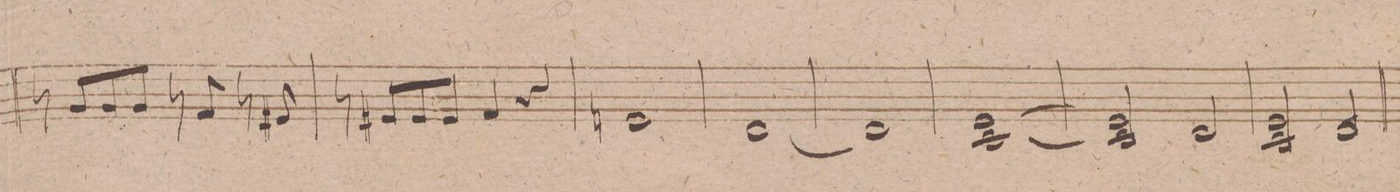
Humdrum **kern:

**kern	**dynam
*I"Violino 1mo	*
*clefG2	*
*k[f#c#g#d#]	*
*met(c)	*
*M4/4	*
8r	.
8g#/L	.
8g#/	.
8g#/J	.
8r	.
8f#/	.
8r	.
8e#X/	.
=77	=77
8r	.
8e#X/L	.
8e#/	.
8e#/J	.
4f#/	.
4r	.
=78	=78
1en/	.
=79	=79
[1d#/	.
=80	=80
1d#/]	.
=81	=81
[1e/ [1c#/	.
=82	=82
2e/] 2c#/]	.
2d#/	.
=83	=83
2e/ 2c#/	.
2d#/	.
=84	=84
*-	*-
